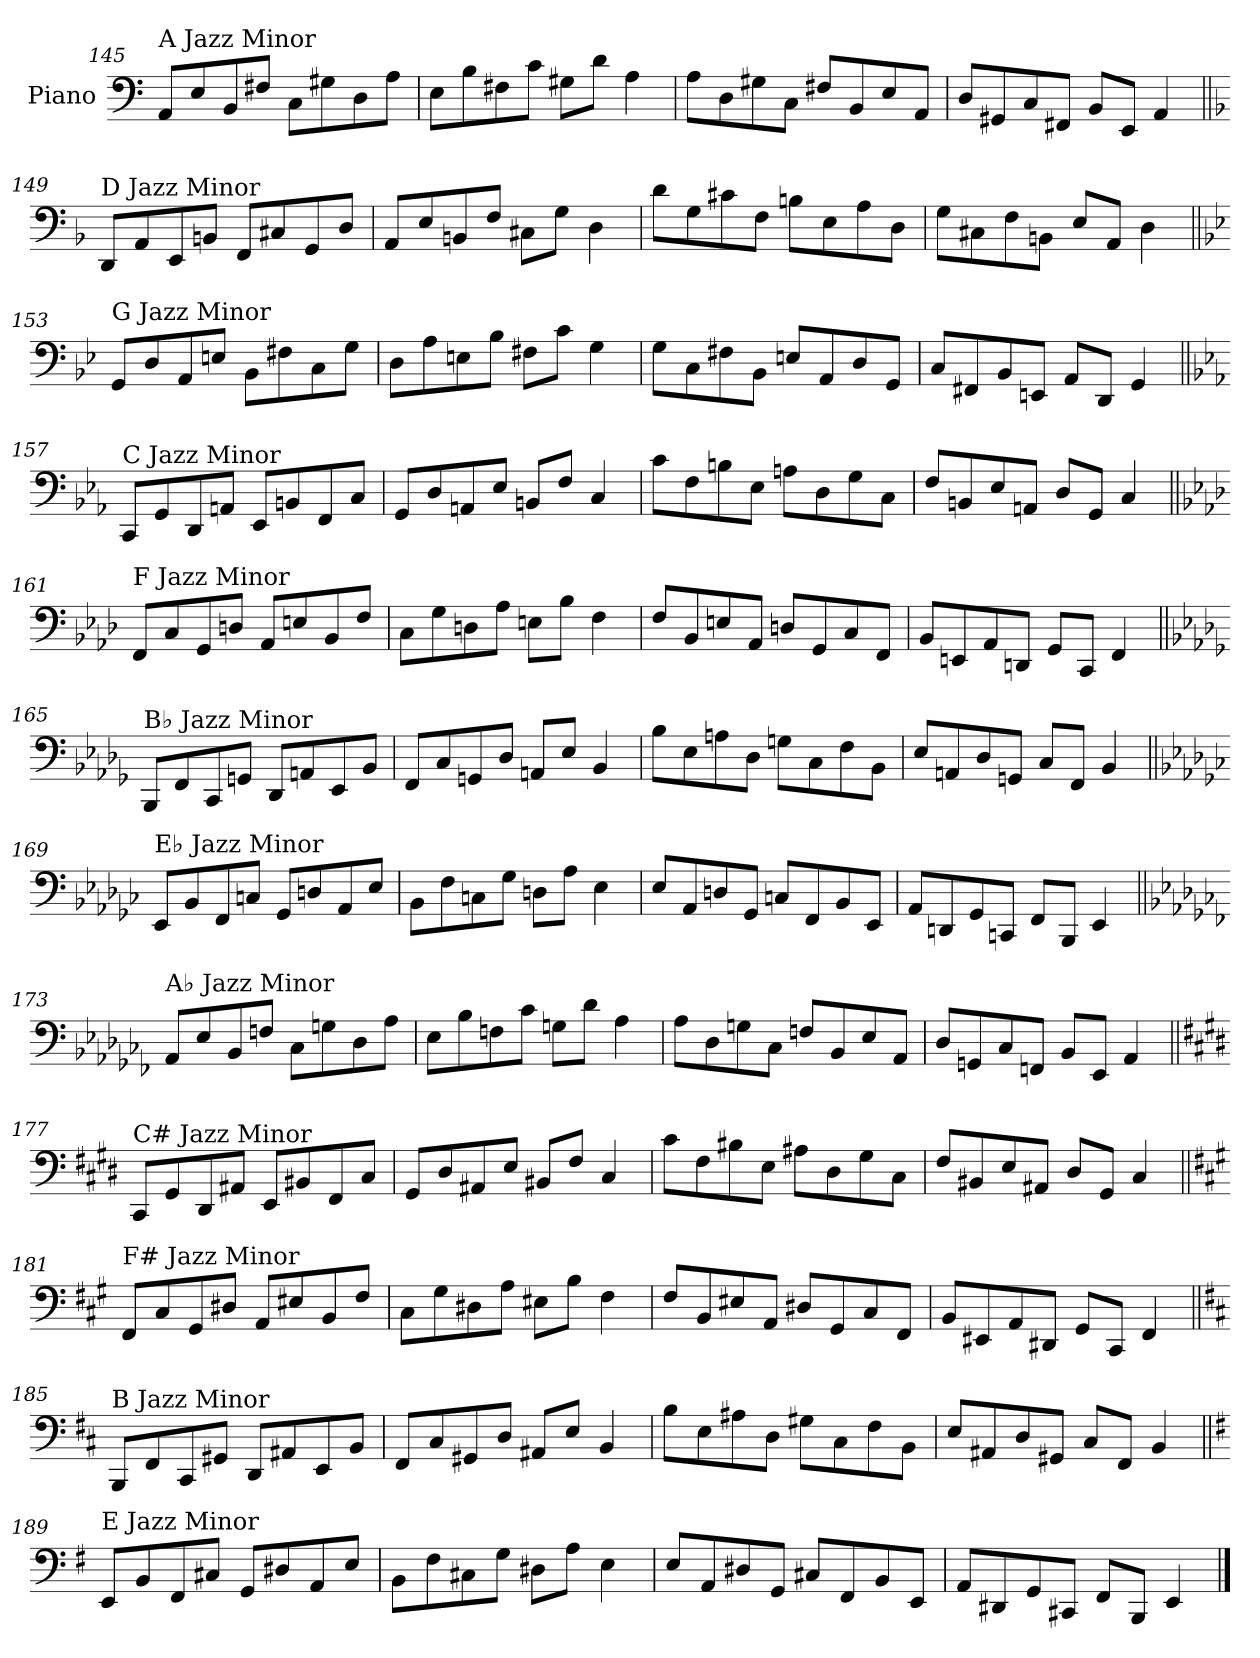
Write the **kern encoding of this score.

**kern
*part1
*staff1
*I"Piano
*I'Pno.
!!LO:PB:g=z
*clefF4
*k[]
=145
!LO:TX:a:t=A Jazz Minor
8AA/L
8E/
8BB/
8F#X/J
8C\L
8G#X\
8D\
8A\J
=146
8E\L
8B\
8F#X\
8c\J
8G#X\L
8d\J
4A\
=147
8A\L
8D\
8G#X\
8C\J
8F#X/L
8BB/
8E/
8AA/J
=148
8D/L
8GG#X/
8C/
8FF#X/J
8BB/L
8EE/J
4AA/
!!LO:LB:g=z
=149||
*k[b-]
!LO:TX:a:t=D Jazz Minor
8DD/L
8AA/
8EE/
8BBn/J
8FF/L
8C#X/
8GG/
8D/J
=150
8AA/L
8E/
8BBn/
8F/J
8C#X\L
8G\J
4D\
=151
8d\L
8G\
8c#X\
8F\J
8Bn\L
8E\
8A\
8D\J
=152
8G\L
8C#X\
8F\
8BBn\J
8E/L
8AA/J
4D\
!!LO:LB:g=z
=153||
*k[b-e-]
!LO:TX:a:t=G Jazz Minor
8GG/L
8D/
8AA/
8En/J
8BB-\L
8F#X\
8C\
8G\J
=154
8D\L
8A\
8En\
8B-\J
8F#X\L
8c\J
4G\
=155
8G\L
8C\
8F#X\
8BB-\J
8En/L
8AA/
8D/
8GG/J
=156
8C/L
8FF#X/
8BB-/
8EEn/J
8AA/L
8DD/J
4GG/
!!LO:LB:g=z
=157||
*k[b-e-a-]
!LO:TX:a:t=C Jazz Minor
8CC/L
8GG/
8DD/
8AAn/J
8EE-/L
8BBn/
8FF/
8C/J
=158
8GG/L
8D/
8AAn/
8E-/J
8BBn/L
8F/J
4C/
=159
8c\L
8F\
8Bn\
8E-\J
8An\L
8D\
8G\
8C\J
=160
8F/L
8BBn/
8E-/
8AAn/J
8D/L
8GG/J
4C/
!!LO:LB:g=z
=161||
*k[b-e-a-d-]
!LO:TX:a:t=F Jazz Minor
8FF/L
8C/
8GG/
8Dn/J
8AA-/L
8En/
8BB-/
8F/J
=162
8C\L
8G\
8Dn\
8A-\J
8En\L
8B-\J
4F\
=163
8F/L
8BB-/
8En/
8AA-/J
8Dn/L
8GG/
8C/
8FF/J
=164
8BB-/L
8EEn/
8AA-/
8DDn/J
8GG/L
8CC/J
4FF/
!!LO:LB:g=z
=165||
*k[b-e-a-d-g-]
!LO:TX:a:t=B♭ Jazz Minor
8BBB-/L
8FF/
8CC/
8GGn/J
8DD-/L
8AAn/
8EE-/
8BB-/J
=166
8FF/L
8C/
8GGn/
8D-/J
8AAn/L
8E-/J
4BB-/
=167
8B-\L
8E-\
8An\
8D-\J
8Gn\L
8C\
8F\
8BB-\J
=168
8E-/L
8AAn/
8D-/
8GGn/J
8C/L
8FF/J
4BB-/
!!LO:LB:g=z
=169||
*k[b-e-a-d-g-c-]
!LO:TX:a:t=E♭ Jazz Minor
8EE-/L
8BB-/
8FF/
8Cn/J
8GG-/L
8Dn/
8AA-/
8E-/J
=170
8BB-\L
8F\
8Cn\
8G-\J
8Dn\L
8A-\J
4E-\
=171
8E-/L
8AA-/
8Dn/
8GG-/J
8Cn/L
8FF/
8BB-/
8EE-/J
=172
8AA-/L
8DDn/
8GG-/
8CCn/J
8FF/L
8BBB-/J
4EE-/
!!LO:LB:g=z
=173||
*k[b-e-a-d-g-c-f-]
!LO:TX:a:t=A♭ Jazz Minor
8AA-/L
8E-/
8BB-/
8Fn/J
8C-\L
8Gn\
8D-\
8A-\J
=174
8E-\L
8B-\
8Fn\
8c-\J
8Gn\L
8d-\J
4A-\
=175
8A-\L
8D-\
8Gn\
8C-\J
8Fn/L
8BB-/
8E-/
8AA-/J
=176
8D-/L
8GGn/
8C-/
8FFn/J
8BB-/L
8EE-/J
4AA-/
!!LO:LB:g=z
=177||
*k[f#c#g#d#]
!LO:TX:a:t=C# Jazz Minor
8CC#/L
8GG#/
8DD#/
8AA#X/J
8EE/L
8BB#X/
8FF#/
8C#/J
=178
8GG#/L
8D#/
8AA#X/
8E/J
8BB#X/L
8F#/J
4C#/
=179
8c#\L
8F#\
8B#X\
8E\J
8A#X\L
8D#\
8G#\
8C#\J
=180
8F#/L
8BB#X/
8E/
8AA#X/J
8D#/L
8GG#/J
4C#/
!!LO:LB:g=z
=181||
*k[f#c#g#]
!LO:TX:a:t=F# Jazz Minor
8FF#/L
8C#/
8GG#/
8D#X/J
8AA/L
8E#X/
8BB/
8F#/J
=182
8C#\L
8G#\
8D#X\
8A\J
8E#X\L
8B\J
4F#\
=183
8F#/L
8BB/
8E#X/
8AA/J
8D#X/L
8GG#/
8C#/
8FF#/J
=184
8BB/L
8EE#X/
8AA/
8DD#X/J
8GG#/L
8CC#/J
4FF#/
!!LO:LB:g=z
=185||
*k[f#c#]
!LO:TX:a:t=B Jazz Minor
8BBB/L
8FF#/
8CC#/
8GG#X/J
8DD/L
8AA#X/
8EE/
8BB/J
=186
8FF#/L
8C#/
8GG#X/
8D/J
8AA#X/L
8E/J
4BB/
=187
8B\L
8E\
8A#X\
8D\J
8G#X\L
8C#\
8F#\
8BB\J
=188
8E/L
8AA#X/
8D/
8GG#X/J
8C#/L
8FF#/J
4BB/
!!LO:LB:g=z
=189||
*k[f#]
!LO:TX:a:t=E Jazz Minor
8EE/L
8BB/
8FF#/
8C#X/J
8GG/L
8D#X/
8AA/
8E/J
=190
8BB\L
8F#\
8C#X\
8G\J
8D#X\L
8A\J
4E\
=191
8E/L
8AA/
8D#X/
8GG/J
8C#X/L
8FF#/
8BB/
8EE/J
=192
8AA/L
8DD#X/
8GG/
8CC#X/J
8FF#/L
8BBB/J
4EE/
==
*-
